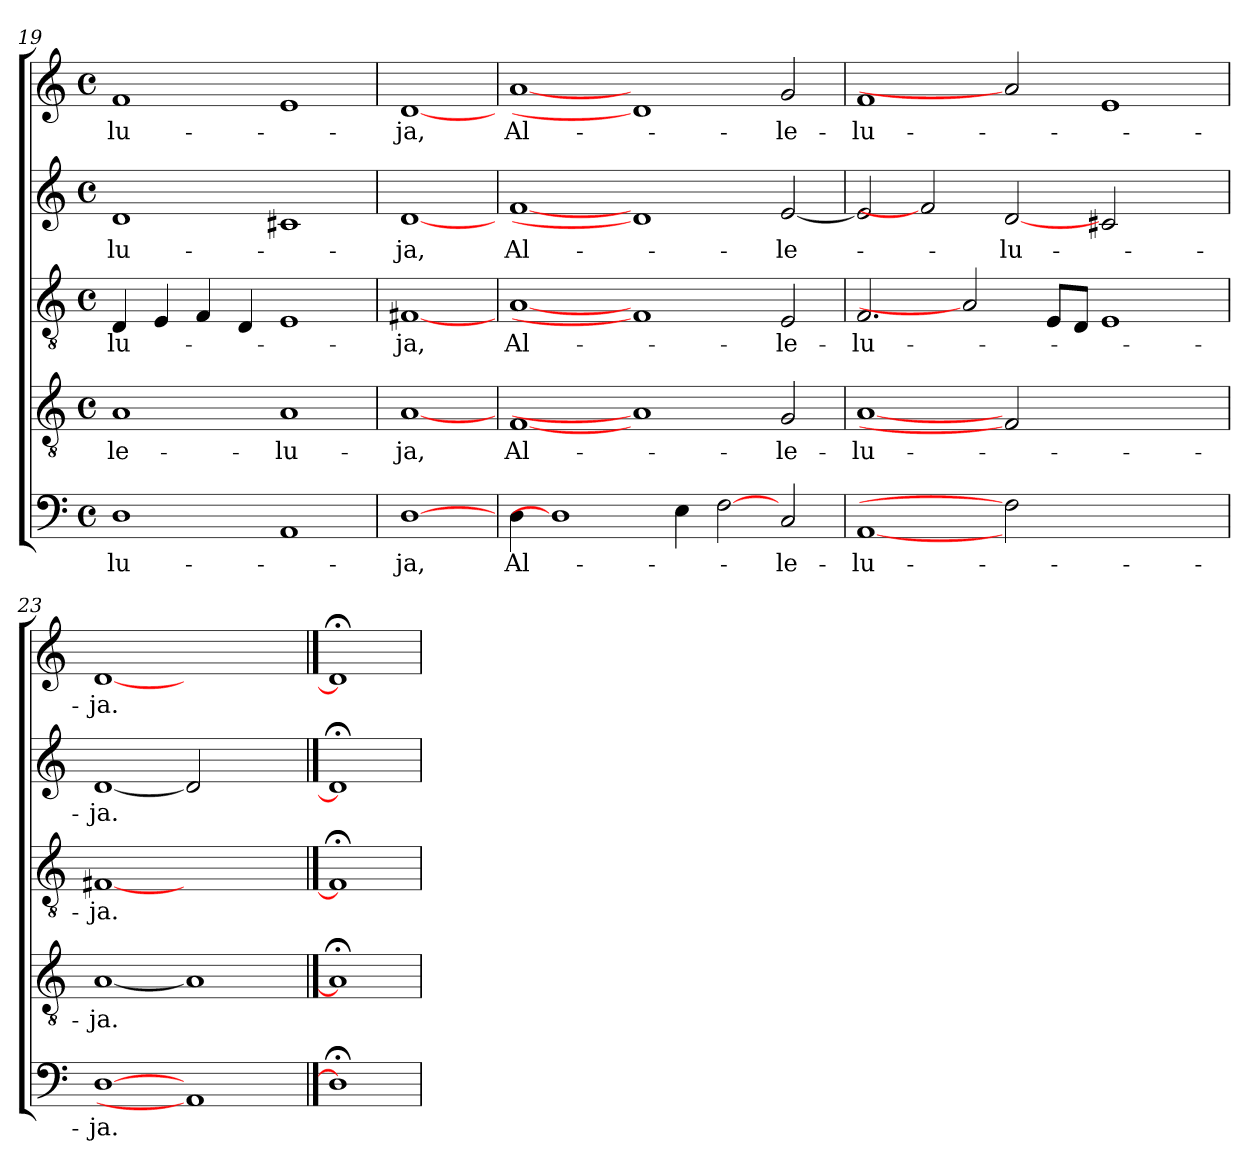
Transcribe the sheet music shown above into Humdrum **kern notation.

**kern	**text	**kern	**text	**kern	**text	**kern	**text	**kern	**text
*part5	*part5	*part4	*part4	*part3	*part3	*part2	*part2	*part1	*part1
*staff5	*staff5	*staff4	*staff4	*staff3	*staff3	*staff2	*staff2	*staff1	*staff1
!!LO:LB:g=z
*clefF4	*	*clefGv2	*	*clefGv2	*	*clefG2	*	*clefG2	*
*k[]	*	*k[]	*	*k[]	*	*k[]	*	*k[]	*
*C:	*	*C:	*	*C:	*	*C:	*	*C:	*
*M4/4	*	*M4/4	*	*M4/4	*	*M4/4	*	*M4/4	*
*met(c)	*	*met(c)	*	*met(c)	*	*met(c)	*	*met(c)	*
=19	=19	=19	=19	=19	=19	=19	=19	=19	=19
1D	-lu-	1A	-le-	4D/	-lu-	1d	-lu-	1f	-lu-
.	.	.	.	4E/	.	.	.	.	.
.	.	.	.	4F/	.	.	.	.	.
.	.	.	.	4D/	.	.	.	.	.
1AA	.	1A	-lu-	1E	.	1c#X	.	1e	.
=20	=20	=20	=20	=20	=20	=20	=20	=20	=20
[1D	-ja,	[1A	-ja,	[1F#X	-ja,	[1d	-ja,	[1d	-ja,
=21	=21	=21	=21	=21	=21	=21	=21	=21	=21
4D\	Al-	[1F	Al-	[1A	Al-	[1f	Al-	[1a	Al-
1D]	.	.	.	.	.	.	.	.	.
.	.	1A]	.	1F#]	.	1d]	.	1d]	.
4E\	.	.	.	.	.	.	.	.	.
[2F	.	.	.	.	.	.	.	.	.
2C/	-le-	2G/	-le-	2E/	-le-	[2e/	-le-	2g/	-le-
=22	=22	=22	=22	=22	=22	=22	=22	=22	=22
[1AA	-lu-	[1A	-lu-	2.F/	-lu-	2e/]	.	1f	-lu-
.	.	.	.	.	.	2f]	.	.	.
.	.	.	.	2A]	.	.	.	.	.
2F]	.	2F]	.	.	.	[2d	-lu-	2a]	.
.	.	.	.	8E/L	.	.	.	.	.
.	.	.	.	8D/J	.	.	.	.	.
1ryy	.	1ryy	.	1E	.	2c#X/	.	1e	.
.	.	.	.	.	.	2ryy	.	.	.
=23	=23	=23	=23	=23	=23	=23	=23	=23	=23
[1D	-ja.	[1A	-ja.	[1F#X	-ja.	[1d	-ja.	[1d	-ja.
1AA]	.	1A]	.	1ryy	.	2d]	.	1ryy	.
.	.	.	.	.	.	2ryy	.	.	.
==24	==24	==24	==24	==24	==24	==24	==24	==24	==24
1D;<]	.	1A;<]	.	1F#;<]	.	1d;<]	.	1d;<]	.
=	=	=	=	=	=	=	=	=	=
*-	*-	*-	*-	*-	*-	*-	*-	*-	*-
